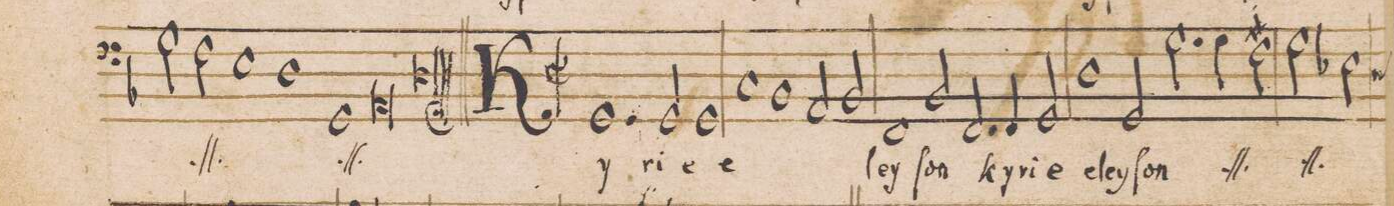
**kern	**text
*I"BASVS	*
*clefF4	*
*k[b-]	*
*met(C|)	*
*M2/1	*
2G\	Chri-
2Fny\	-ſte
1E\	e-
=26-	=26-
1D\	-ley-
1GG/	.
=27-	=27-
0AA/	.
=28-	=28-
0D\l	-ſon
*	*Xij
=29||-	=29||-
*M2/1	*
*met(C|)	*
1.GG/	Ky-
2GG/	-ri-
=30-	=30-
1GG/	-e
1C/	e-
=31-	=31-
1BB-/	.
2AA/	.
2BB-/	.
=32-	=32-
1FF/	-ley-
2BB-/	-ſon
2.FF/	ky-
=33-	=33-
4FF/	-ri-
2GG/	-e
1D\	e-
=34-	=34-
2GG/	-ley-
2.G\	-ſon
*	*ij
4G\	ky-
2F#X\	-ri-
=35-	=35-
2G\	-e
*custos:D	*
2E-X\	ley-
*-	*-
